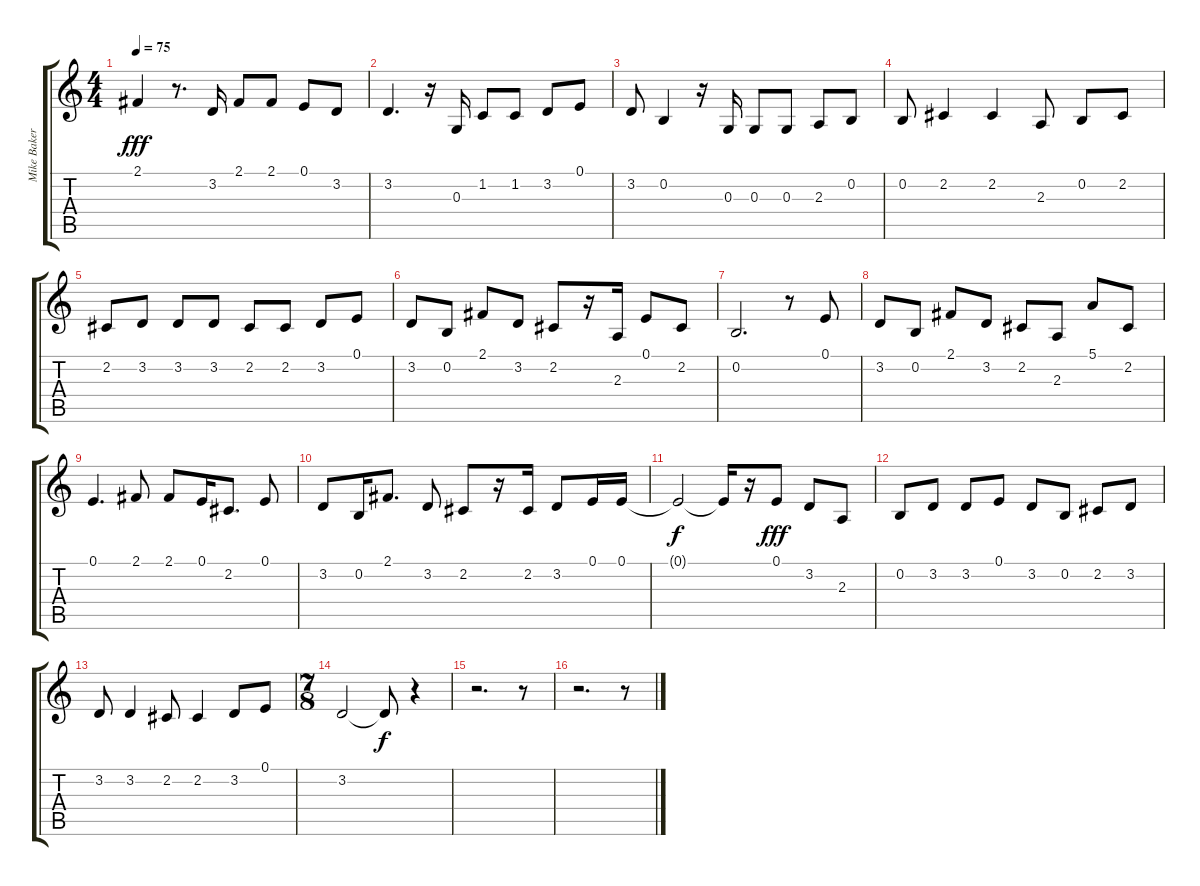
\track ("Mike Baker" "Mike Baker") {instrument tenorsax}
\staff {score tabs}
\tuning (E4 B3 G3 D3 A2 E2) {hide}
\ts (4 4)
\tempo 75
\clef g2
\ks c
2.1.4{dy fff} r.8{d} 3.2.16 2.1.8 2.1.8 0.1.8 3.2.8 |
3.2.4{d} r.16 0.3.16 1.2.8 1.2.8 3.2.8 0.1.8 |
3.2.8 0.2.4 r.16 0.3.16 0.3.8 0.3.8 2.3.8 0.2.8 |
0.2.8 2.2.4 2.2.4 2.3.8 0.2.8 2.2.8 |
2.2.8 3.2.8 3.2.8 3.2.8 2.2.8 2.2.8 3.2.8 0.1.8 |
3.2.8 0.2.8 2.1.8 3.2.8 2.2.8 r.16 2.3.16 0.1.8 2.2.8 |
0.2.2{d} r.8 0.1.8 |
3.2.8 0.2.8 2.1.8 3.2.8 2.2.8 2.3.8 5.1.8 2.2.8 |
0.1.4{d} 2.1.8 2.1.8 0.1.16 2.2.8{d} 0.1.8 |
3.2.8 0.2.16 2.1.8{d} 3.2.8 2.2.8 r.16 2.2.16 3.2.8 0.1.16 0.1.16 |
0.1{t}.2{dy f} 0.1{t}.16 r.16 0.1.8{dy fff} 3.2.8 2.3.8 |
0.2.8 3.2.8 3.2.8 0.1.8 3.2.8 0.2.8 2.2.8 3.2.8 |
3.2.8 3.2.4 2.2.8 2.2.4 3.2.8 0.1.8 |
\ts (7 8)
3.2.2 3.2{t}.8{dy f} r.4 |
r.2{d} r.8 |
r.2{d} r.8
